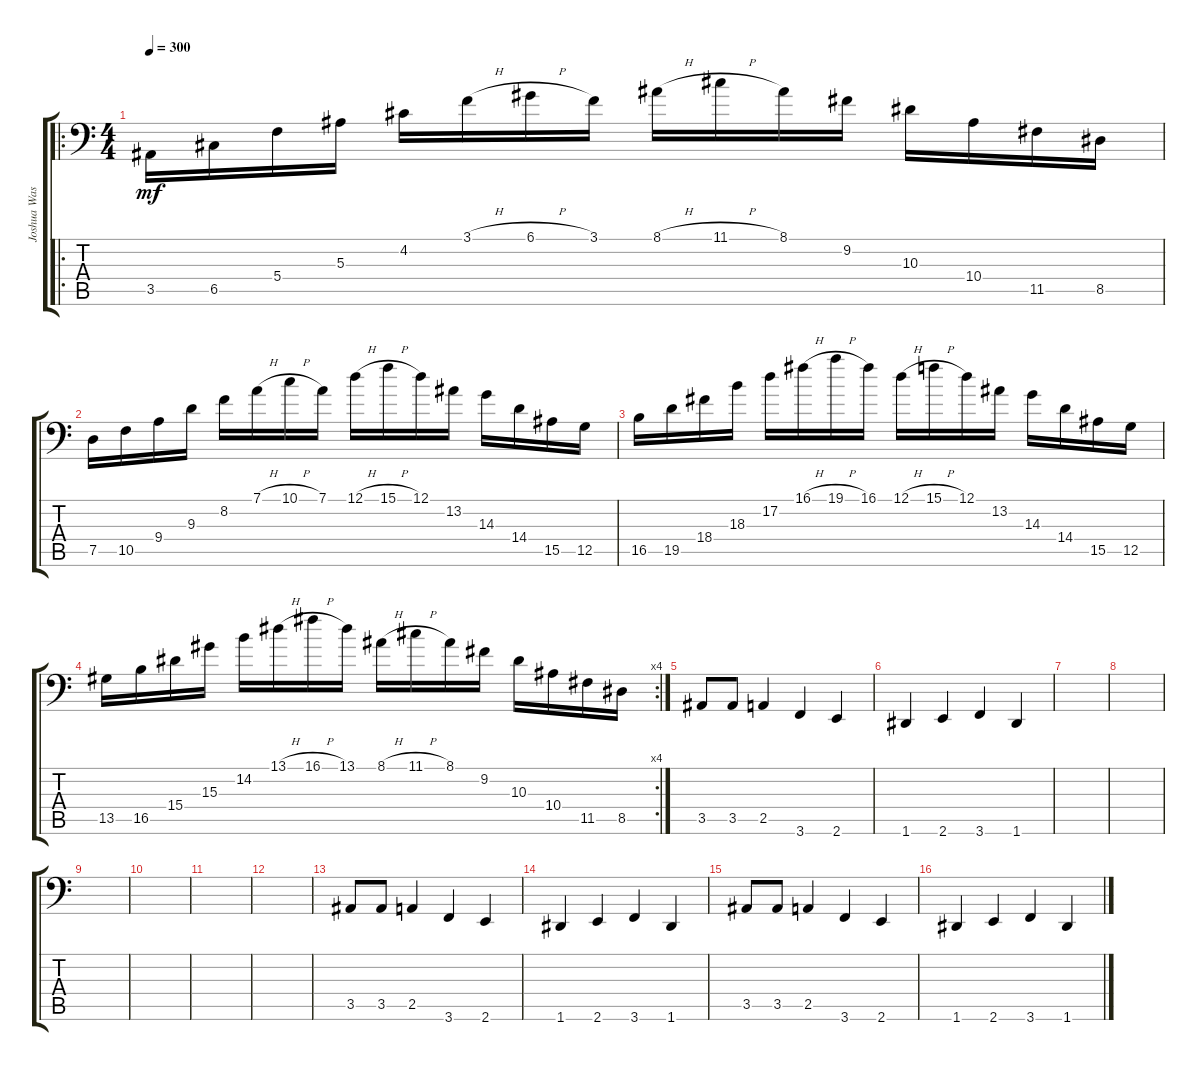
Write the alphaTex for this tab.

\track ("Joshua Wasley" "Joshua Was") {instrument electricbassfinger}
\staff {score tabs}
\tuning (D3 A2 F2 C2 G1 D1) {hide}
\ro
\ts (4 4)
\tempo 300
\clef f4
\ks c
3.5.16{dy mf instrument electricbassfinger} 6.5.16 5.4.16 5.3.16 4.2.16 3.1{h}.16 6.1{h}.16 3.1.16 8.1{h}.16 11.1{h}.16 8.1.16 9.2.16 10.3.16 10.4.16 11.5.16 8.5.16 |
7.5.16 10.5.16 9.4.16 9.3.16 8.2.16 7.1{h}.16 10.1{h}.16 7.1.16 12.1{h}.16 15.1{h}.16 12.1.16 13.2.16 14.3.16 14.4.16 15.5.16 12.5.16 |
16.5.16 19.5.16 18.4.16 18.3.16 17.2.16 16.1{h}.16 19.1{h}.16 16.1.16 12.1{h}.16 15.1{h}.16 12.1.16 13.2.16 14.3.16 14.4.16 15.5.16 12.5.16 |
\rc 4
13.5.16 16.5.16 15.4.16 15.3.16 14.2.16 13.1{h}.16 16.1{h}.16 13.1.16 8.1{h}.16 11.1{h}.16 8.1.16 9.2.16 10.3.16 10.4.16 11.5.16 8.5.16 |
3.5.8 3.5.8 2.5.4 3.6.4 2.6.4 |
1.6.4 2.6.4 3.6.4 1.6.4 |
|
|
|
|
|
|
3.5.8 3.5.8 2.5.4 3.6.4 2.6.4 |
1.6.4 2.6.4 3.6.4 1.6.4 |
3.5.8 3.5.8 2.5.4 3.6.4 2.6.4 |
1.6.4 2.6.4 3.6.4 1.6.4
